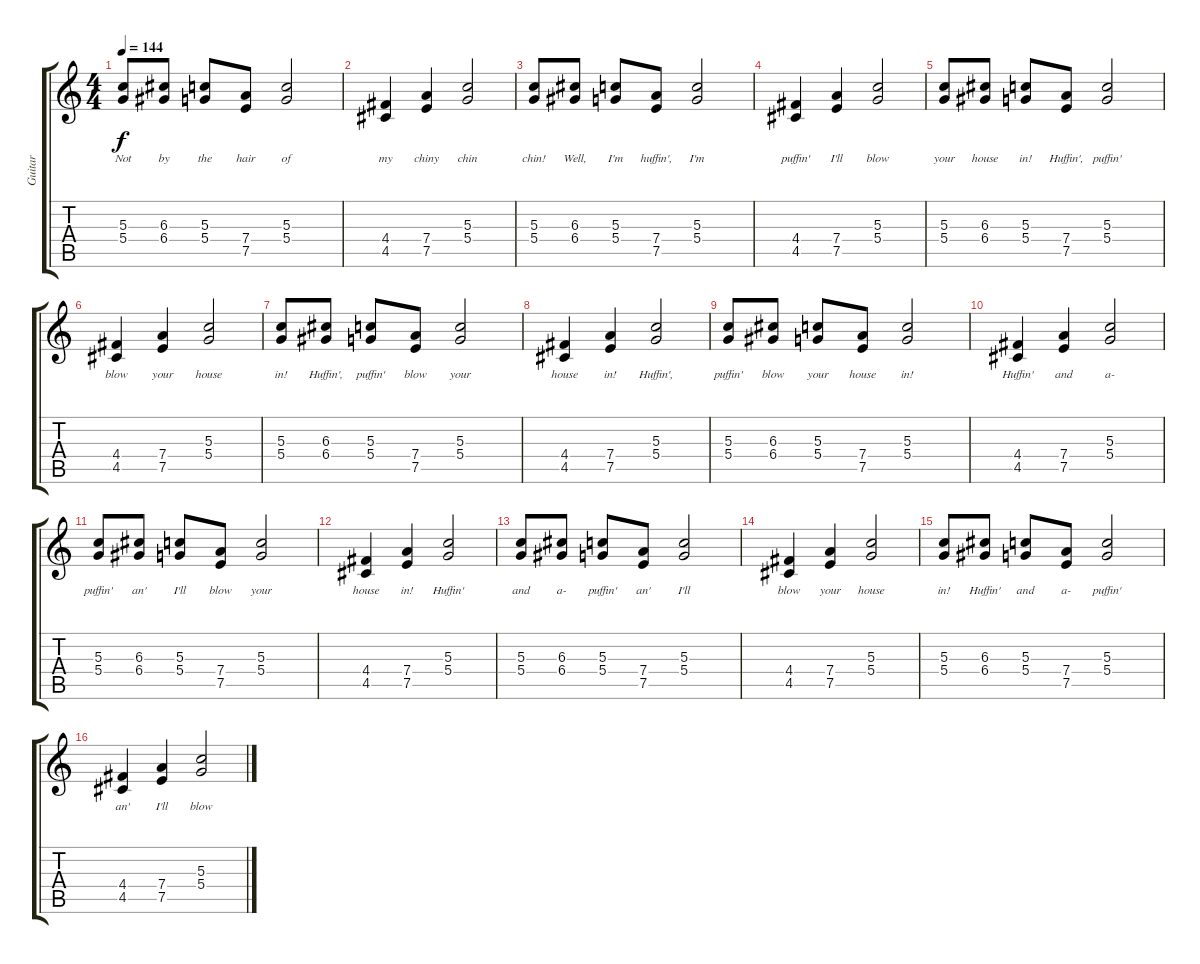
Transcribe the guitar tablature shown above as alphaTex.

\track ("Guitar" "Guitar") {instrument overdrivenguitar}
\staff {score tabs}
\tuning (E4 B3 G3 D3 A2 E2) {hide}
\ts (4 4)
\tempo 144
\clef g2
\ks c
(5.3 5.4).8{lyrics (0 "Not") lyrics (1 "") lyrics (2 "") lyrics (3 "") lyrics (4 "") dy f} (6.3 6.4).8{lyrics (0 "by") lyrics (1 "") lyrics (2 "") lyrics (3 "") lyrics (4 "")} (5.3 5.4).8{lyrics (0 "the") lyrics (1 "") lyrics (2 "") lyrics (3 "") lyrics (4 "")} (7.4 7.5).8{lyrics (0 "hair") lyrics (1 "") lyrics (2 "") lyrics (3 "") lyrics (4 "")} (5.3 5.4).2{lyrics (0 "of") lyrics (1 "") lyrics (2 "") lyrics (3 "") lyrics (4 "")} |
(4.4 4.5).4{lyrics (0 "my") lyrics (1 "") lyrics (2 "") lyrics (3 "") lyrics (4 "")} (7.4 7.5).4{lyrics (0 "chiny") lyrics (1 "") lyrics (2 "") lyrics (3 "") lyrics (4 "")} (5.3 5.4).2{lyrics (0 "chin") lyrics (1 "") lyrics (2 "") lyrics (3 "") lyrics (4 "")} |
(5.3 5.4).8{lyrics (0 "chin!") lyrics (1 "") lyrics (2 "") lyrics (3 "") lyrics (4 "")} (6.3 6.4).8{lyrics (0 "Well,") lyrics (1 "") lyrics (2 "") lyrics (3 "") lyrics (4 "")} (5.3 5.4).8{lyrics (0 "I'm") lyrics (1 "") lyrics (2 "") lyrics (3 "") lyrics (4 "")} (7.4 7.5).8{lyrics (0 "huffin',") lyrics (1 "") lyrics (2 "") lyrics (3 "") lyrics (4 "")} (5.3 5.4).2{lyrics (0 "I'm") lyrics (1 "") lyrics (2 "") lyrics (3 "") lyrics (4 "")} |
(4.4 4.5).4{lyrics (0 "puffin'") lyrics (1 "") lyrics (2 "") lyrics (3 "") lyrics (4 "")} (7.4 7.5).4{lyrics (0 "I'll") lyrics (1 "") lyrics (2 "") lyrics (3 "") lyrics (4 "")} (5.3 5.4).2{lyrics (0 "blow") lyrics (1 "") lyrics (2 "") lyrics (3 "") lyrics (4 "")} |
(5.3 5.4).8{lyrics (0 "your") lyrics (1 "") lyrics (2 "") lyrics (3 "") lyrics (4 "")} (6.3 6.4).8{lyrics (0 "house") lyrics (1 "") lyrics (2 "") lyrics (3 "") lyrics (4 "")} (5.3 5.4).8{lyrics (0 "in!") lyrics (1 "") lyrics (2 "") lyrics (3 "") lyrics (4 "")} (7.4 7.5).8{lyrics (0 "Huffin',") lyrics (1 "") lyrics (2 "") lyrics (3 "") lyrics (4 "")} (5.3 5.4).2{lyrics (0 "puffin'") lyrics (1 "") lyrics (2 "") lyrics (3 "") lyrics (4 "")} |
(4.4 4.5).4{lyrics (0 "blow") lyrics (1 "") lyrics (2 "") lyrics (3 "") lyrics (4 "")} (7.4 7.5).4{lyrics (0 "your") lyrics (1 "") lyrics (2 "") lyrics (3 "") lyrics (4 "")} (5.3 5.4).2{lyrics (0 "house") lyrics (1 "") lyrics (2 "") lyrics (3 "") lyrics (4 "")} |
(5.3 5.4).8{lyrics (0 "in!") lyrics (1 "") lyrics (2 "") lyrics (3 "") lyrics (4 "")} (6.3 6.4).8{lyrics (0 "Huffin',") lyrics (1 "") lyrics (2 "") lyrics (3 "") lyrics (4 "")} (5.3 5.4).8{lyrics (0 "puffin'") lyrics (1 "") lyrics (2 "") lyrics (3 "") lyrics (4 "")} (7.4 7.5).8{lyrics (0 "blow") lyrics (1 "") lyrics (2 "") lyrics (3 "") lyrics (4 "")} (5.3 5.4).2{lyrics (0 "your") lyrics (1 "") lyrics (2 "") lyrics (3 "") lyrics (4 "")} |
(4.4 4.5).4{lyrics (0 "house") lyrics (1 "") lyrics (2 "") lyrics (3 "") lyrics (4 "")} (7.4 7.5).4{lyrics (0 "in!") lyrics (1 "") lyrics (2 "") lyrics (3 "") lyrics (4 "")} (5.3 5.4).2{lyrics (0 "Huffin',") lyrics (1 "") lyrics (2 "") lyrics (3 "") lyrics (4 "")} |
(5.3 5.4).8{lyrics (0 "puffin'") lyrics (1 "") lyrics (2 "") lyrics (3 "") lyrics (4 "")} (6.3 6.4).8{lyrics (0 "blow") lyrics (1 "") lyrics (2 "") lyrics (3 "") lyrics (4 "")} (5.3 5.4).8{lyrics (0 "your") lyrics (1 "") lyrics (2 "") lyrics (3 "") lyrics (4 "")} (7.4 7.5).8{lyrics (0 "house") lyrics (1 "") lyrics (2 "") lyrics (3 "") lyrics (4 "")} (5.3 5.4).2{lyrics (0 "in!") lyrics (1 "") lyrics (2 "") lyrics (3 "") lyrics (4 "")} |
(4.4 4.5).4{lyrics (0 "Huffin'") lyrics (1 "") lyrics (2 "") lyrics (3 "") lyrics (4 "")} (7.4 7.5).4{lyrics (0 "and") lyrics (1 "") lyrics (2 "") lyrics (3 "") lyrics (4 "")} (5.3 5.4).2{lyrics (0 "a-") lyrics (1 "") lyrics (2 "") lyrics (3 "") lyrics (4 "")} |
(5.3 5.4).8{lyrics (0 "puffin'") lyrics (1 "") lyrics (2 "") lyrics (3 "") lyrics (4 "")} (6.3 6.4).8{lyrics (0 "an'") lyrics (1 "") lyrics (2 "") lyrics (3 "") lyrics (4 "")} (5.3 5.4).8{lyrics (0 "I'll") lyrics (1 "") lyrics (2 "") lyrics (3 "") lyrics (4 "")} (7.4 7.5).8{lyrics (0 "blow") lyrics (1 "") lyrics (2 "") lyrics (3 "") lyrics (4 "")} (5.3 5.4).2{lyrics (0 "your") lyrics (1 "") lyrics (2 "") lyrics (3 "") lyrics (4 "")} |
(4.4 4.5).4{lyrics (0 "house") lyrics (1 "") lyrics (2 "") lyrics (3 "") lyrics (4 "")} (7.4 7.5).4{lyrics (0 "in!") lyrics (1 "") lyrics (2 "") lyrics (3 "") lyrics (4 "")} (5.3 5.4).2{lyrics (0 "Huffin'") lyrics (1 "") lyrics (2 "") lyrics (3 "") lyrics (4 "")} |
(5.3 5.4).8{lyrics (0 "and") lyrics (1 "") lyrics (2 "") lyrics (3 "") lyrics (4 "")} (6.3 6.4).8{lyrics (0 "a-") lyrics (1 "") lyrics (2 "") lyrics (3 "") lyrics (4 "")} (5.3 5.4).8{lyrics (0 "puffin'") lyrics (1 "") lyrics (2 "") lyrics (3 "") lyrics (4 "")} (7.4 7.5).8{lyrics (0 "an'") lyrics (1 "") lyrics (2 "") lyrics (3 "") lyrics (4 "")} (5.3 5.4).2{lyrics (0 "I'll") lyrics (1 "") lyrics (2 "") lyrics (3 "") lyrics (4 "")} |
(4.4 4.5).4{lyrics (0 "blow") lyrics (1 "") lyrics (2 "") lyrics (3 "") lyrics (4 "")} (7.4 7.5).4{lyrics (0 "your") lyrics (1 "") lyrics (2 "") lyrics (3 "") lyrics (4 "")} (5.3 5.4).2{lyrics (0 "house") lyrics (1 "") lyrics (2 "") lyrics (3 "") lyrics (4 "")} |
(5.3 5.4).8{lyrics (0 "in!") lyrics (1 "") lyrics (2 "") lyrics (3 "") lyrics (4 "")} (6.3 6.4).8{lyrics (0 "Huffin'") lyrics (1 "") lyrics (2 "") lyrics (3 "") lyrics (4 "")} (5.3 5.4).8{lyrics (0 "and") lyrics (1 "") lyrics (2 "") lyrics (3 "") lyrics (4 "")} (7.4 7.5).8{lyrics (0 "a-") lyrics (1 "") lyrics (2 "") lyrics (3 "") lyrics (4 "")} (5.3 5.4).2{lyrics (0 "puffin'") lyrics (1 "") lyrics (2 "") lyrics (3 "") lyrics (4 "")} |
(4.4 4.5).4{lyrics (0 "an'") lyrics (1 "") lyrics (2 "") lyrics (3 "") lyrics (4 "")} (7.4 7.5).4{lyrics (0 "I'll") lyrics (1 "") lyrics (2 "") lyrics (3 "") lyrics (4 "")} (5.3 5.4).2{lyrics (0 "blow") lyrics (1 "") lyrics (2 "") lyrics (3 "") lyrics (4 "")}
